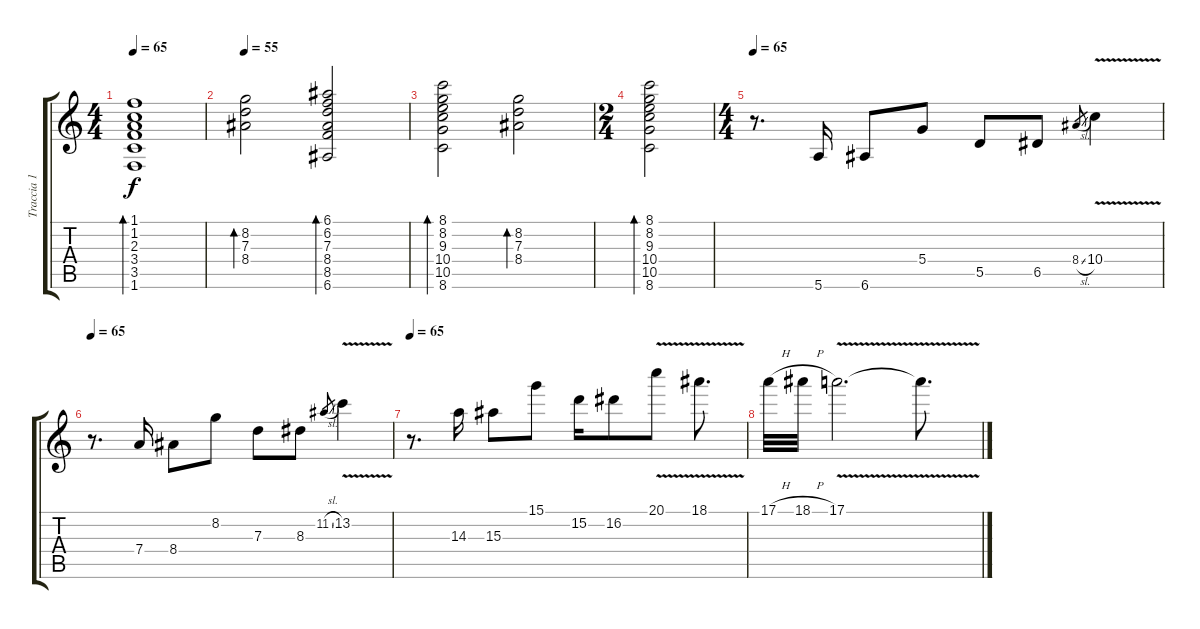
\track ("Traccia 1" "Traccia 1") {instrument overdrivenguitar}
\staff {score tabs}
\tuning (E4 B3 G3 D3 A2 E2) {hide}
\ts (4 4)
\tempo 65
\clef g2
\ks c
(1.1{t} 1.2{t} 2.3{t} 3.4{t} 3.5{t} 1.6{t}).1{bd 240 dy f} |
\tempo 55
(8.2 7.3 8.4).2{bd 120} (6.1 6.2 7.3 8.4 8.5 6.6).2{bd 120} |
(8.1 8.2 9.3 10.4 10.5 8.6).2{bd 120} (8.2 7.3 8.4).2{bd 120} |
\ts (2 4)
(8.1 8.2 9.3 10.4 10.5 8.6).2{bd 120} |
\ts (4 4)
\tempo 65
r.8{d volume 16 instrument overdrivenguitar} 5.6.16 6.6.8 5.4.8 5.5.8 6.5.8 8.4{sl}.8{gr} 10.4{v}.4 |
\tempo 65
r.8{d instrument overdrivenguitar} 7.4.16 8.4.8 8.2.8 7.3.8 8.3.8 11.2{sl}.8{gr} 13.2{v}.4 |
\tempo 65
r.8{d instrument overdrivenguitar} 14.3.16 15.3.8 15.1.8 15.2.16 16.2.8 20.1{v}.8 18.1{v}.8{d} |
17.1{h}.32 18.1{h}.32 17.1{v}.2{d} 17.1{t}.8{d}
